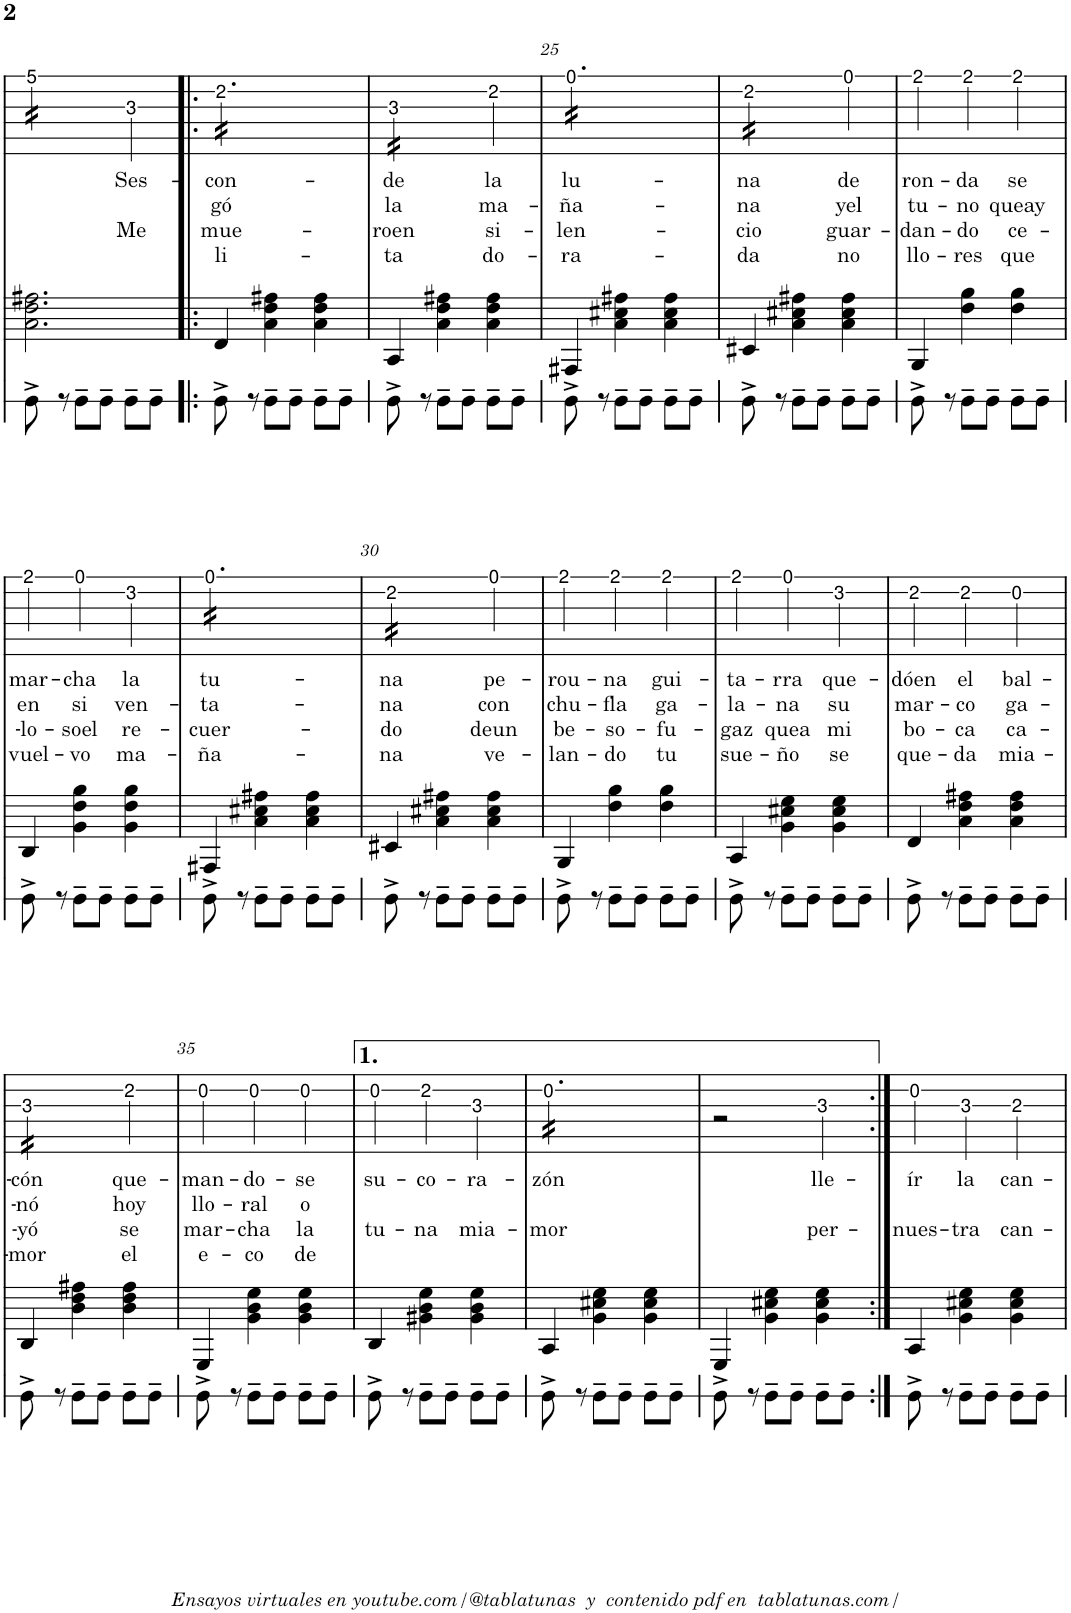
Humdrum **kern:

**kern	**kern	**kern	**text	**text	**text	**text
*part3	*part2	*part1	*part1	*part1	*part1	*part1
*staff3	*staff2	*staff1	*staff1	*staff1	*staff1	*staff1
*I"Pandereta	*I"Guitarra	*I"Bandurria	*	*	*	*
!!LO:PB:g=z
*clefX	*clefGv2	*	*	*	*	*
*k[]	*k[]	*k[]	*	*	*	*
*M3/4	*M3/4	*M3/4	*	*	*	*
=22	=22	=22	=22	=22	=22	=22
8Re^\	2.A\ 2.d\ 2.f#X\	2ddd\	.	.	.	.
8r	.	.	.	.	.	.
8Re~\L	.	.	.	.	.	.
8Re~\J	.	.	.	.	.	.
!	!	!	!LO:LY:b	!	!LO:LY:b	!
8Re~\L	.	4dd\	Ses-	.	Me	.
8Re~\J	.	.	.	.	.	.
=23!|:	=23!|:	=23!|:	=23!|:	=23!|:	=23!|:	=23!|:
!	!	!	!LO:LY:b	!LO:LY:b	!LO:LY:b	!LO:LY:b
8Re^\	4D/	2.ff#X\	-con-	gó	mue-	li-
8r	.	.	.	.	.	.
8Re~\L	4A\ 4d\ 4f#X\	.	.	.	.	.
8Re~\J	.	.	.	.	.	.
8Re~\L	4A\ 4d\ 4f#\	.	.	.	.	.
8Re~\J	.	.	.	.	.	.
=24	=24	=24	=24	=24	=24	=24
!	!	!	!LO:LY:b	!LO:LY:b	!LO:LY:b	!LO:LY:b
8Re^\	4AA/	2dd\	-de	la	-roen	-ta
8r	.	.	.	.	.	.
8Re~\L	4A\ 4d\ 4f#X\	.	.	.	.	.
8Re~\J	.	.	.	.	.	.
!	!	!	!LO:LY:b	!LO:LY:b	!LO:LY:b	!LO:LY:b
8Re~\L	4A\ 4d\ 4f#\	4ff#X\	la	ma-	si-	do-
8Re~\J	.	.	.	.	.	.
=25	=25	=25	=25	=25	=25	=25
!	!	!	!LO:LY:b	!LO:LY:b	!LO:LY:b	!LO:LY:b
8Re^\	4FF#X/	2.aa\	lu-	-ña-	-len-	-ra-
8r	.	.	.	.	.	.
8Re~\L	4A\ 4c#X\ 4f#X\	.	.	.	.	.
8Re~\J	.	.	.	.	.	.
8Re~\L	4A\ 4c#\ 4f#\	.	.	.	.	.
8Re~\J	.	.	.	.	.	.
=26	=26	=26	=26	=26	=26	=26
!	!	!	!LO:LY:b	!LO:LY:b	!LO:LY:b	!LO:LY:b
8Re^\	4C#X/	2ff#X\	-na	-na	-cio	-da
8r	.	.	.	.	.	.
8Re~\L	4A\ 4c#X\ 4f#X\	.	.	.	.	.
8Re~\J	.	.	.	.	.	.
!	!	!	!LO:LY:b	!LO:LY:b	!LO:LY:b	!LO:LY:b
8Re~\L	4A\ 4c#\ 4f#\	4aa\	de	yel	guar-	no
8Re~\J	.	.	.	.	.	.
=27	=27	=27	=27	=27	=27	=27
!	!	!	!LO:LY:b	!LO:LY:b	!LO:LY:b	!LO:LY:b
8Re^\	4GG/	4bb\	ron-	tu-	-dan-	llo-
8r	.	.	.	.	.	.
!	!	!	!LO:LY:b	!LO:LY:b	!LO:LY:b	!LO:LY:b
8Re~\L	4d\ 4g\	4bb\	-da	-no	-do	-res
8Re~\J	.	.	.	.	.	.
!	!	!	!LO:LY:b	!LO:LY:b	!LO:LY:b	!LO:LY:b
8Re~\L	4d\ 4g\	4bb\	se	queay	ce-	que
8Re~\J	.	.	.	.	.	.
!!LO:LB:g=z
=28	=28	=28	=28	=28	=28	=28
!	!	!	!LO:LY:b	!LO:LY:b	!LO:LY:b	!LO:LY:b
8Re^\	4BB/	4bb\	mar-	en	-lo-	vuel-
8r	.	.	.	.	.	.
!	!	!	!LO:LY:b	!LO:LY:b	!LO:LY:b	!LO:LY:b
8Re~\L	4G\ 4d\ 4g\	4aa\	-cha	si	-soel	-vo
8Re~\J	.	.	.	.	.	.
!	!	!	!LO:LY:b	!LO:LY:b	!LO:LY:b	!LO:LY:b
8Re~\L	4G\ 4d\ 4g\	4gg\	la	ven-	re-	ma-
8Re~\J	.	.	.	.	.	.
=29	=29	=29	=29	=29	=29	=29
!	!	!	!LO:LY:b	!LO:LY:b	!LO:LY:b	!LO:LY:b
8Re^\	4FF#X/	2.aa\	tu-	-ta-	-cuer-	-ña-
8r	.	.	.	.	.	.
8Re~\L	4A\ 4c#X\ 4f#X\	.	.	.	.	.
8Re~\J	.	.	.	.	.	.
8Re~\L	4A\ 4c#\ 4f#\	.	.	.	.	.
8Re~\J	.	.	.	.	.	.
=30	=30	=30	=30	=30	=30	=30
!	!	!	!LO:LY:b	!LO:LY:b	!LO:LY:b	!LO:LY:b
8Re^\	4C#X/	2ff#X\	-na	-na	-do	-na
8r	.	.	.	.	.	.
8Re~\L	4A\ 4c#X\ 4f#X\	.	.	.	.	.
8Re~\J	.	.	.	.	.	.
!	!	!	!LO:LY:b	!LO:LY:b	!LO:LY:b	!LO:LY:b
8Re~\L	4A\ 4c#\ 4f#\	4aa\	pe-	con	deun	ve-
8Re~\J	.	.	.	.	.	.
=31	=31	=31	=31	=31	=31	=31
!	!	!	!LO:LY:b	!LO:LY:b	!LO:LY:b	!LO:LY:b
8Re^\	4GG/	4bb\	-rou-	chu-	be-	-lan-
8r	.	.	.	.	.	.
!	!	!	!LO:LY:b	!LO:LY:b	!LO:LY:b	!LO:LY:b
8Re~\L	4d\ 4g\	4bb\	-na	-fla	-so-	-do
8Re~\J	.	.	.	.	.	.
!	!	!	!LO:LY:b	!LO:LY:b	!LO:LY:b	!LO:LY:b
8Re~\L	4d\ 4g\	4bb\	gui-	ga-	-fu-	tu
8Re~\J	.	.	.	.	.	.
=32	=32	=32	=32	=32	=32	=32
!	!	!	!LO:LY:b	!LO:LY:b	!LO:LY:b	!LO:LY:b
8Re^\	4AA/	4bb\	-ta-	-la-	-gaz	sue-
8r	.	.	.	.	.	.
!	!	!	!LO:LY:b	!LO:LY:b	!LO:LY:b	!LO:LY:b
8Re~\L	4G\ 4c#X\ 4e\	4aa\	-rra	-na	quea	-ño
8Re~\J	.	.	.	.	.	.
!	!	!	!LO:LY:b	!LO:LY:b	!LO:LY:b	!LO:LY:b
8Re~\L	4G\ 4c#\ 4e\	4gg\	que-	su	mi	se
8Re~\J	.	.	.	.	.	.
=33	=33	=33	=33	=33	=33	=33
!	!	!	!LO:LY:b	!LO:LY:b	!LO:LY:b	!LO:LY:b
8Re^\	4D/	4ff#X\	-dóen	mar-	bo-	que-
8r	.	.	.	.	.	.
!	!	!	!LO:LY:b	!LO:LY:b	!LO:LY:b	!LO:LY:b
8Re~\L	4A\ 4d\ 4f#X\	4ff#\	el	-co	-ca	-da
8Re~\J	.	.	.	.	.	.
!	!	!	!LO:LY:b	!LO:LY:b	!LO:LY:b	!LO:LY:b
8Re~\L	4A\ 4d\ 4f#\	4ee\	bal-	ga-	ca-	mia-
8Re~\J	.	.	.	.	.	.
!!LO:LB:g=z
=34	=34	=34	=34	=34	=34	=34
!	!	!	!LO:LY:b	!LO:LY:b	!LO:LY:b	!LO:LY:b
8Re^\	4BB/	2dd\	-cón	-nó	-yó	-mor
8r	.	.	.	.	.	.
8Re~\L	4B\ 4d\ 4f#X\	.	.	.	.	.
8Re~\J	.	.	.	.	.	.
!	!	!	!LO:LY:b	!LO:LY:b	!LO:LY:b	!LO:LY:b
8Re~\L	4B\ 4d\ 4f#\	4ff#X\	que-	hoy	se	el
8Re~\J	.	.	.	.	.	.
=35	=35	=35	=35	=35	=35	=35
!	!	!	!LO:LY:b	!LO:LY:b	!LO:LY:b	!LO:LY:b
8Re^\	4EE/	4ee\	-man-	llo-	mar-	e-
8r	.	.	.	.	.	.
!	!	!	!LO:LY:b	!LO:LY:b	!LO:LY:b	!LO:LY:b
8Re~\L	4G\ 4B\ 4e\	4ee\	-do-	-ral	-cha	-co
8Re~\J	.	.	.	.	.	.
!	!	!	!LO:LY:b	!LO:LY:b	!LO:LY:b	!LO:LY:b
8Re~\L	4G\ 4B\ 4e\	4ee\	-se	o	la	de
8Re~\J	.	.	.	.	.	.
=36	=36	=36	=36	=36	=36	=36
!	!	!	!LO:LY:b	!	!LO:LY:b	!
8Re^\	4BB/	4ee\	su-	.	tu-	.
8r	.	.	.	.	.	.
!	!	!	!LO:LY:b	!	!LO:LY:b	!
8Re~\L	4G#X\ 4B\ 4e\	4ff#X\	-co-	.	-na	.
8Re~\J	.	.	.	.	.	.
!	!	!	!LO:LY:b	!	!LO:LY:b	!
8Re~\L	4G#\ 4B\ 4e\	4dd\	-ra-	.	mia-	.
8Re~\J	.	.	.	.	.	.
=37	=37	=37	=37	=37	=37	=37
!	!	!	!LO:LY:b	!	!LO:LY:b	!
8Re^\	4AA/	2.ee\	-zón	.	-mor	.
8r	.	.	.	.	.	.
8Re~\L	4G\ 4c#X\ 4e\	.	.	.	.	.
8Re~\J	.	.	.	.	.	.
8Re~\L	4G\ 4c#\ 4e\	.	.	.	.	.
8Re~\J	.	.	.	.	.	.
=38	=38	=38	=38	=38	=38	=38
8Re^\	4EE/	2r	.	.	.	.
8r	.	.	.	.	.	.
8Re~\L	4G\ 4c#X\ 4e\	.	.	.	.	.
8Re~\J	.	.	.	.	.	.
!	!	!	!LO:LY:b	!	!LO:LY:b	!
8Re~\L	4G\ 4c#\ 4e\	4dd\	lle-	.	per-	.
8Re~\J	.	.	.	.	.	.
=39:|!	=39:|!	=39:|!	=39:|!	=39:|!	=39:|!	=39:|!
!	!	!	!LO:LY:b	!	!LO:LY:b	!
8Re^\	4AA/	4ee\	ír	.	nues-	.
8r	.	.	.	.	.	.
!	!	!	!LO:LY:b	!	!LO:LY:b	!
8Re~\L	4G\ 4c#X\ 4e\	4dd\	la	.	-tra	.
8Re~\J	.	.	.	.	.	.
!	!	!	!LO:LY:b	!	!LO:LY:b	!
8Re~\L	4G\ 4c#\ 4e\	4cc#X\	can-	.	can-	.
8Re~\J	.	.	.	.	.	.
=	=	=	=	=	=	=
*-	*-	*-	*-	*-	*-	*-
